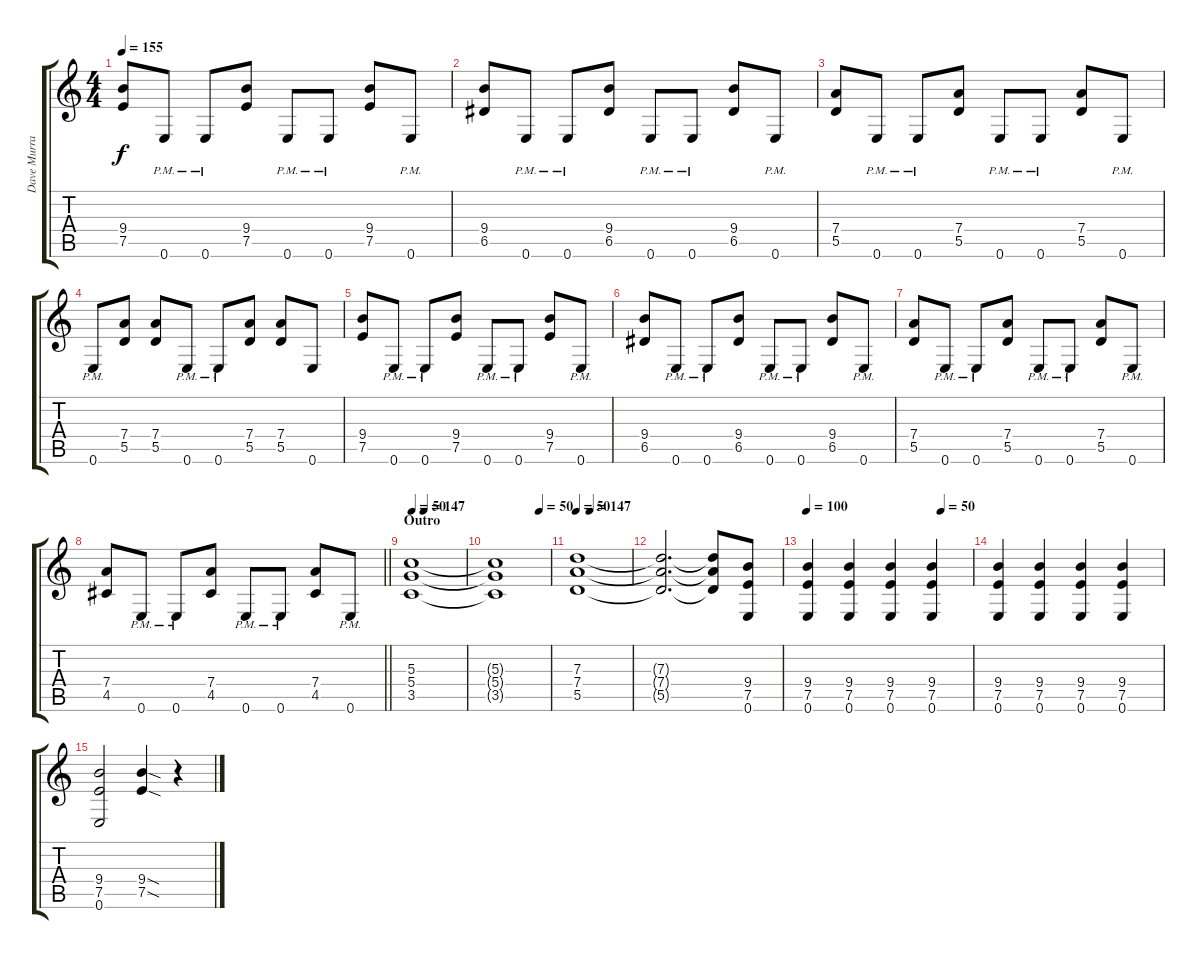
\track ("Dave Murray" "Dave Murra") {instrument overdrivenguitar}
\staff {score tabs}
\tuning (E4 B3 G3 D3 A2 E2) {hide}
\ts (4 4)
\tempo 155
\clef g2
\ks c
(9.4 7.5).8{dy f} 0.6{pm}.8 0.6{pm}.8 (9.4 7.5).8 0.6{pm}.8 0.6{pm}.8 (9.4 7.5).8 0.6{pm}.8 |
(9.4 6.5).8 0.6{pm}.8 0.6{pm}.8 (9.4 6.5).8 0.6{pm}.8 0.6{pm}.8 (9.4 6.5).8 0.6{pm}.8 |
(7.4 5.5).8 0.6{pm}.8 0.6{pm}.8 (7.4 5.5).8 0.6{pm}.8 0.6{pm}.8 (7.4 5.5).8 0.6{pm}.8 |
0.6{pm}.8 (7.4 5.5).8 (7.4 5.5).8 0.6{pm}.8 0.6{pm}.8 (7.4 5.5).8 (7.4 5.5).8 0.6.8 |
(9.4 7.5).8 0.6{pm}.8 0.6{pm}.8 (9.4 7.5).8 0.6{pm}.8 0.6{pm}.8 (9.4 7.5).8 0.6{pm}.8 |
(9.4 6.5).8 0.6{pm}.8 0.6{pm}.8 (9.4 6.5).8 0.6{pm}.8 0.6{pm}.8 (9.4 6.5).8 0.6{pm}.8 |
(7.4 5.5).8 0.6{pm}.8 0.6{pm}.8 (7.4 5.5).8 0.6{pm}.8 0.6{pm}.8 (7.4 5.5).8 0.6{pm}.8 |
\barLineRight lightlight
(7.4 4.5).8 0.6{pm}.8 0.6{pm}.8 (7.4 4.5).8 0.6{pm}.8 0.6{pm}.8 (7.4 4.5).8 0.6{pm}.8 |
\section ("" "Outro")
\tempo (50 0.03125)
\tempo (147 0.25)
(5.3 5.4 3.5).1 |
\tempo (50 0.8125)
(5.3{t} 5.4{t} 3.5{t}).1 |
\tempo 50
\tempo (147 0.25)
(7.3 7.4 5.5).1 |
(7.3{t} 7.4{t} 5.5{t}).2{d} (7.3{t} 7.4{t} 5.5{t}).8 (9.4 7.5 0.6).8 |
\tempo 100
\tempo (50 0.8125)
(9.4 7.5 0.6).4 (9.4 7.5 0.6).4 (9.4 7.5 0.6).4 (9.4 7.5 0.6).4 |
(9.4 7.5 0.6).4 (9.4 7.5 0.6).4 (9.4 7.5 0.6).4 (9.4 7.5 0.6).4 |
(9.4 7.5 0.6).2 (9.4{sod} 7.5{sod}).4 r.4
